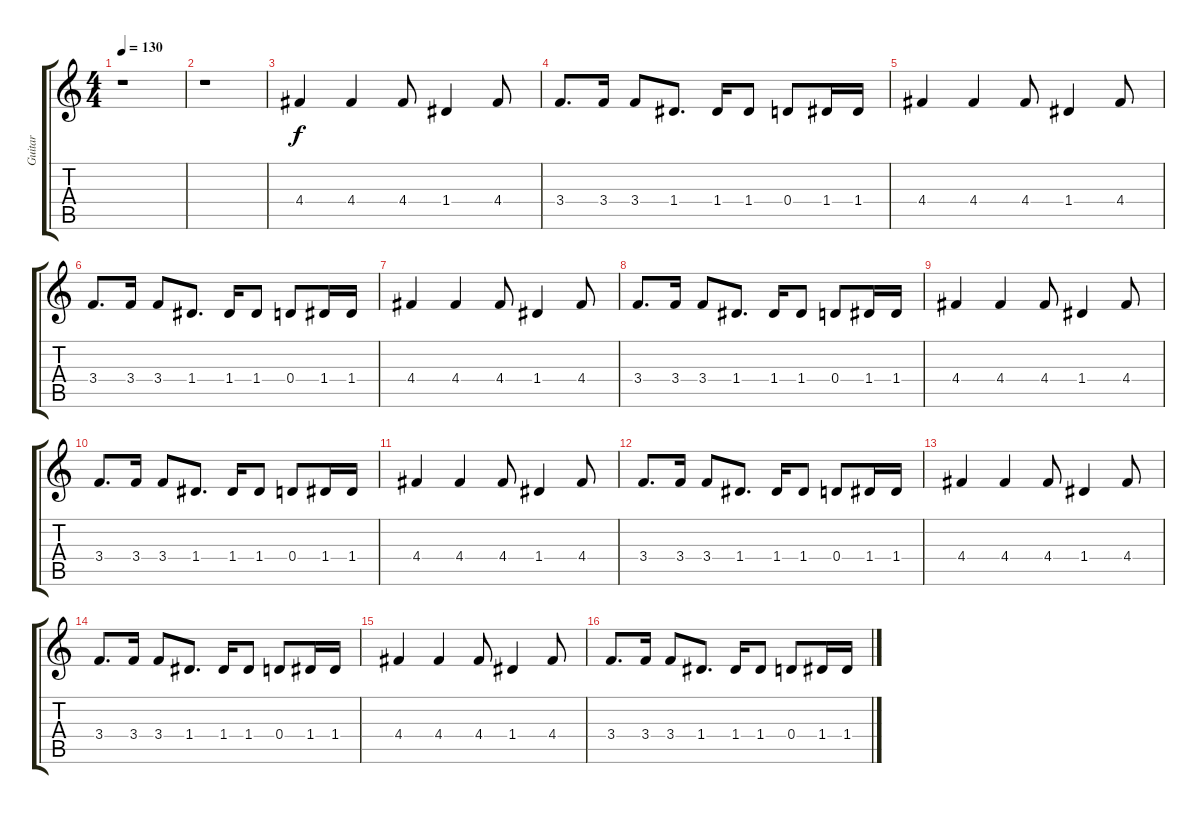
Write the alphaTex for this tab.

\track ("Guitar" "Guitar") {instrument overdrivenguitar}
\staff {score tabs}
\tuning (E4 B3 G3 D3 A2 E2) {hide}
\ts (4 4)
\tempo 130
\clef g2
\ks c
r.1{dy f} |
r.1 |
4.4.4 4.4.4 4.4.8 1.4.4 4.4.8 |
3.4.8{d} 3.4.16 3.4.8 1.4.8{d} 1.4.16 1.4.8 0.4.8 1.4.16 1.4.16 |
4.4.4 4.4.4 4.4.8 1.4.4 4.4.8 |
3.4.8{d} 3.4.16 3.4.8 1.4.8{d} 1.4.16 1.4.8 0.4.8 1.4.16 1.4.16 |
4.4.4 4.4.4 4.4.8 1.4.4 4.4.8 |
3.4.8{d} 3.4.16 3.4.8 1.4.8{d} 1.4.16 1.4.8 0.4.8 1.4.16 1.4.16 |
4.4.4 4.4.4 4.4.8 1.4.4 4.4.8 |
3.4.8{d} 3.4.16 3.4.8 1.4.8{d} 1.4.16 1.4.8 0.4.8 1.4.16 1.4.16 |
4.4.4 4.4.4 4.4.8 1.4.4 4.4.8 |
3.4.8{d} 3.4.16 3.4.8 1.4.8{d} 1.4.16 1.4.8 0.4.8 1.4.16 1.4.16 |
4.4.4 4.4.4 4.4.8 1.4.4 4.4.8 |
3.4.8{d} 3.4.16 3.4.8 1.4.8{d} 1.4.16 1.4.8 0.4.8 1.4.16 1.4.16 |
4.4.4 4.4.4 4.4.8 1.4.4 4.4.8 |
3.4.8{d} 3.4.16 3.4.8 1.4.8{d} 1.4.16 1.4.8 0.4.8 1.4.16 1.4.16
